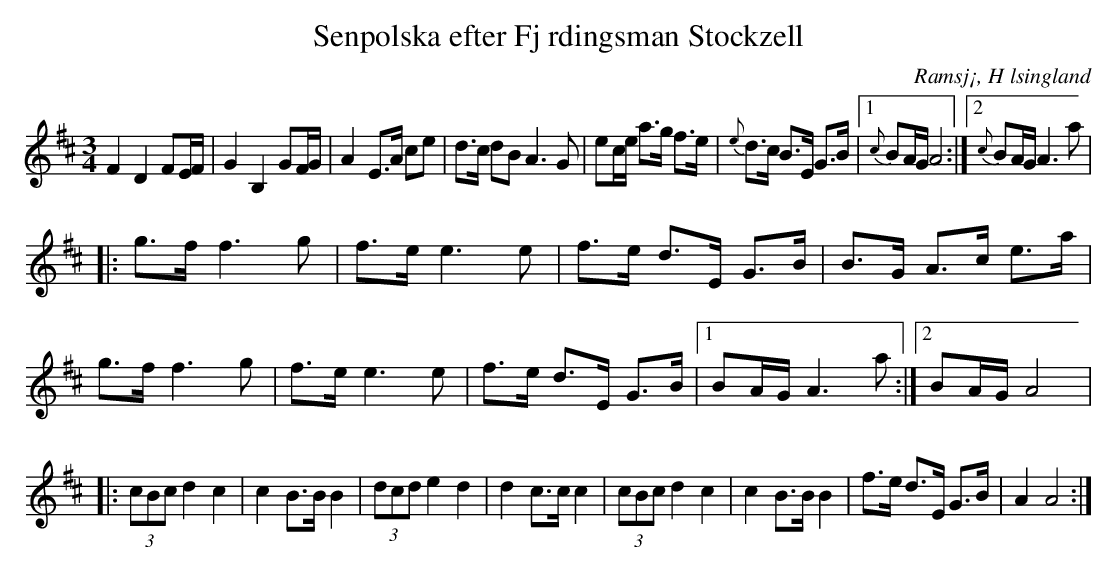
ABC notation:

X:1
T: Senpolska efter Fj rdingsman Stockzell
O: Ramsj¡, H lsingland
M:3/4
L:1/8
K:D
F2 D2 FE/F/|G2 B,2 GF/G/| A2 E>A ce|d>c dB A2>G2|ec/e/ a>g f>e| {e}d>c B>E G>B |1 {c}BA/G/ A4:|2{c}BA/G/ A2>a2|
|:g>f f2>g2|f>e e2>e2|f>e d>E G>B|B>G A>c e>a|g>f f2>g2|f>e e2>e2|f>e d>E G>B|1 BA/G/ A2>a2:|2 BA/G/ A4|
|:(3cBc d2 c2|c2 B>B B2|(3dcd e2 d2|d2 c>c c2|(3cBc d2 c2|c2 B>B B2|f>e d>E G>B|A2 A4:|
